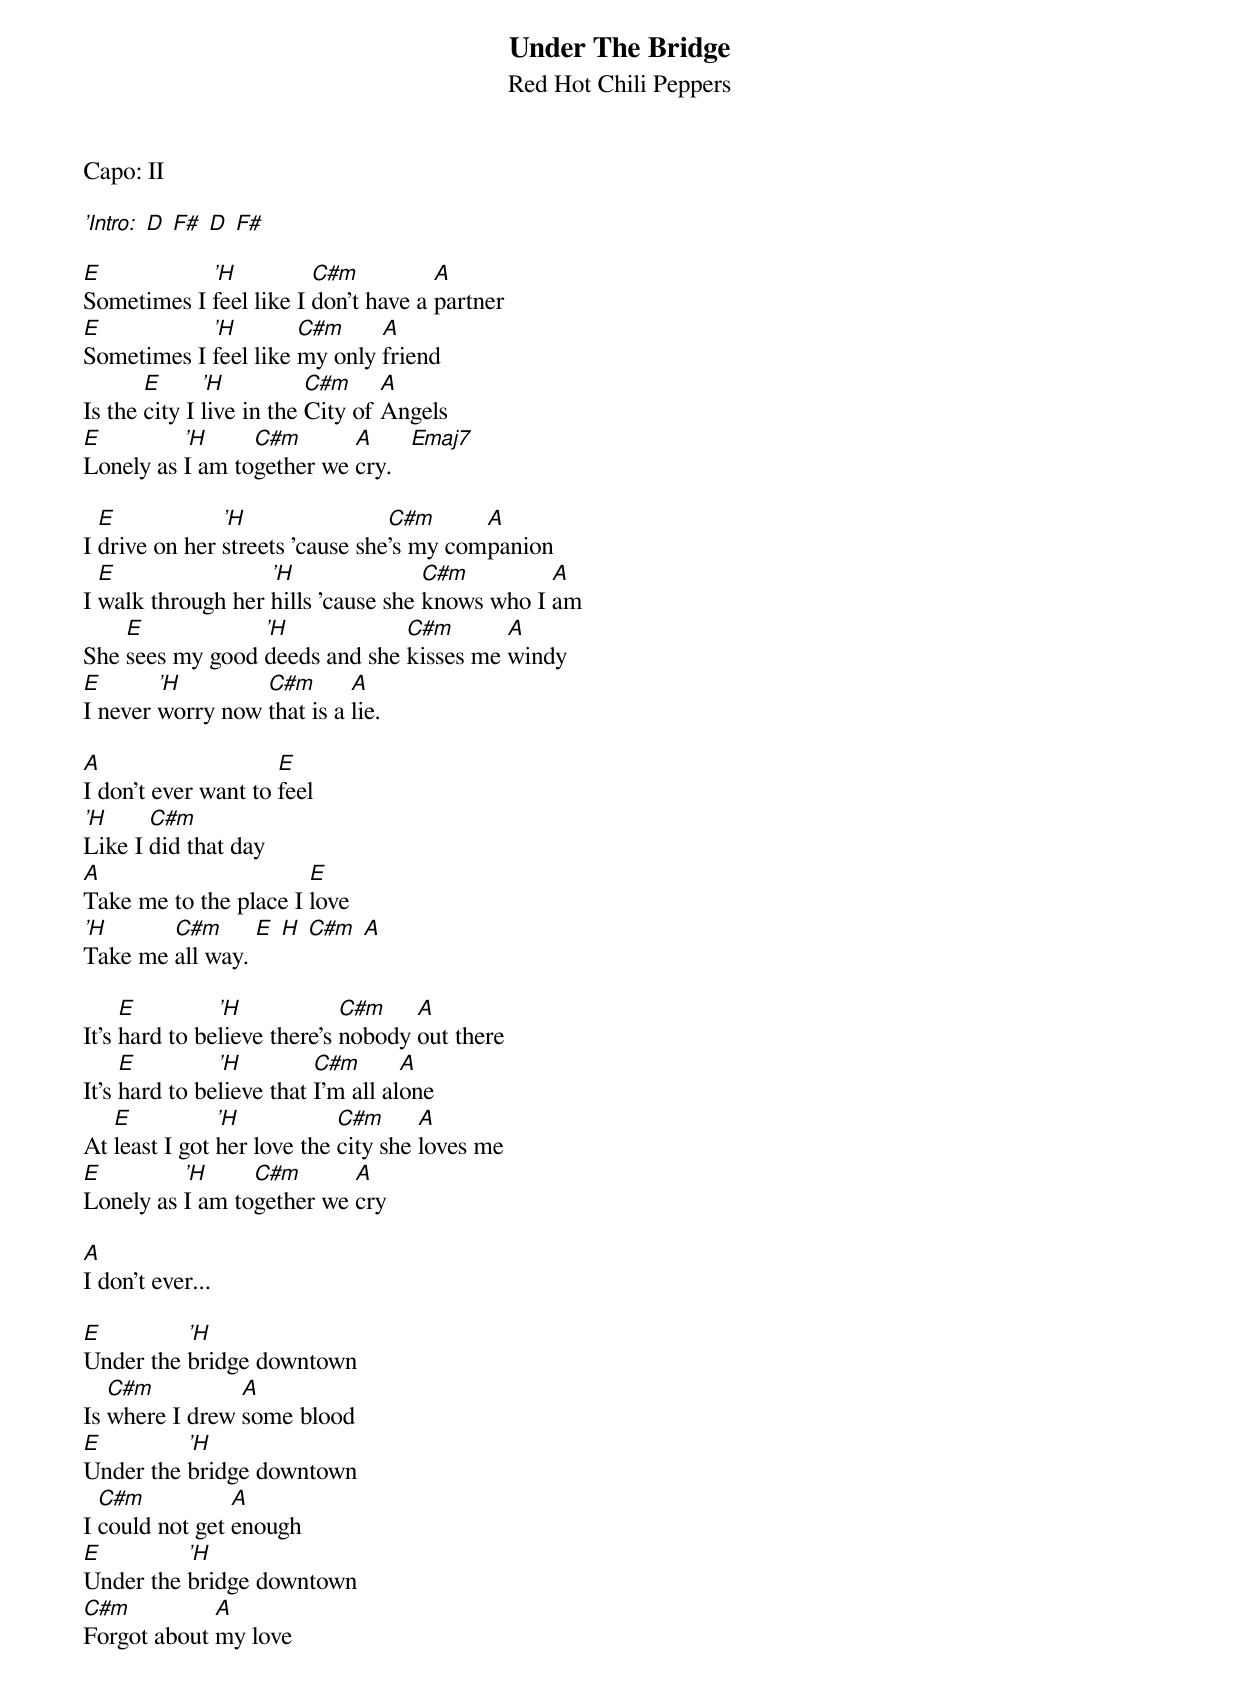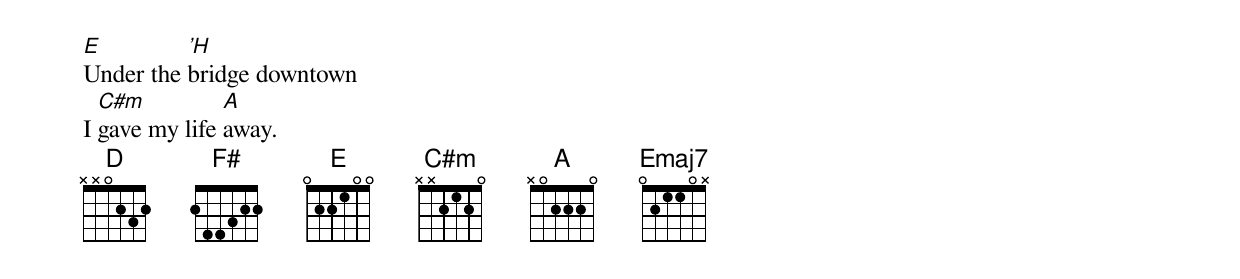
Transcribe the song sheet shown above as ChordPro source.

{t:Under The Bridge}
{st:Red Hot Chili Peppers}
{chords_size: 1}
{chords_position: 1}
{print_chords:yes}
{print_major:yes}
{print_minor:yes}
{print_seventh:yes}
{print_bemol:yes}
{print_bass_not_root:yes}
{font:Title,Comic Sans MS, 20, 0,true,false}
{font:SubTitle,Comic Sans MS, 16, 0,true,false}
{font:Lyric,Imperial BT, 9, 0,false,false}
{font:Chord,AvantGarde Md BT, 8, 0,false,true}
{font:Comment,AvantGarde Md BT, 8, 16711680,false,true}
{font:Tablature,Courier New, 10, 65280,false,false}
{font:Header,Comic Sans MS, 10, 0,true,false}
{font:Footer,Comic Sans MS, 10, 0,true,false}
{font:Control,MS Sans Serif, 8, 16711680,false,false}
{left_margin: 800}
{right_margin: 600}
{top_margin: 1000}
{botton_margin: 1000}
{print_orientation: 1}
{chord: B_11fret 0 1 0 -1 -1 -1 9}
{chord: E_7fret 0 2 2 2 0 -1 7}
{chord: F#m_9fret 0 1 2 2 0 -1 9}
{chord: Emaj7_7fret 0 2 1 2 0 0 7}

Capo: II

['Intro:] [D] [F#] [D] [F#]

[E]Sometimes I ['H]feel like I [C#m]don't have a [A]partner
[E]Sometimes I ['H]feel like [C#m]my only [A]friend
Is the [E]city I ['H]live in the [C#m]City of [A]Angels
[E]Lonely as ['H]I am to[C#m]gether we [A]cry.   [Emaj7]

I [E]drive on her ['H]streets 'cause she[C#m]'s my com[A]panion
I [E]walk through her ['H]hills 'cause she [C#m]knows who I [A]am
She [E]sees my good ['H]deeds and she [C#m]kisses me [A]windy
[E]I never ['H]worry now [C#m]that is a [A]lie.

[A]I don't ever want to [E]feel
['H]Like I [C#m]did that day
[A]Take me to the place I [E]love
['H]Take me [C#m]all way. [E] [H] [C#m] [A]

It's [E]hard to be['H]lieve there's [C#m]nobody [A]out there
It's [E]hard to be['H]lieve that [C#m]I'm all al[A]one
At [E]least I got ['H]her love the [C#m]city she [A]loves me
[E]Lonely as ['H]I am to[C#m]gether we [A]cry

[A]I don't ever...

[E]Under the ['H]bridge downtown
Is [C#m]where I drew [A]some blood
[E]Under the ['H]bridge downtown
I [C#m]could not get [A]enough
[E]Under the ['H]bridge downtown
[C#m]Forgot about [A]my love
[E]Under the ['H]bridge downtown
I [C#m]gave my life [A]away.
